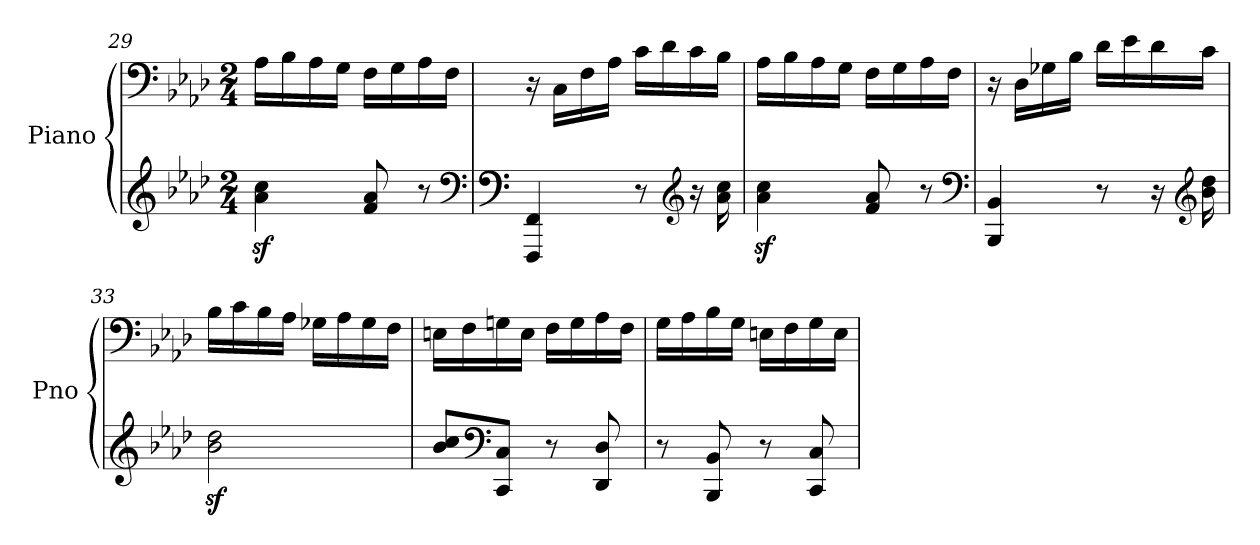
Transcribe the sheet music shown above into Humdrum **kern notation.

**kern	**kern
*part1	*part1
*staff2	*staff1
*I"Piano	*
*I'Pno	*
*clefG2	*clefF4
*k[b-e-a-d-]	*k[b-e-a-d-]
*A-:	*A-:
*M2/4	*M2/4
=29	=29
4a-\z< 4cc\z<	16A-\LL
.	16B-\
.	16A-\
.	16G\JJ
8f/ 8a-/	16F\LL
.	16G\
8r	16A-\
.	16F\JJ
*clefF4	*
!!LO:PB:g=z
=30	=30
*clefF4	*
4FFF/ 4FF/	16r
.	16C\LL
.	16F\
.	16A-\JJ
8r	16c\LL
.	16d-\
*clefG2	*
16r	16c\
16a-\ 16cc\	16B-\JJ
=31	=31
4a-\z< 4cc\z<	16A-\LL
.	16B-\
.	16A-\
.	16G\JJ
8f/ 8a-/	16F\LL
.	16G\
8r	16A-\
.	16F\JJ
*clefF4	*
=32	=32
4BBB-/ 4BB-/	16r
.	16D-\LL
.	16G-X\
.	16B-\JJ
8r	16d-\LL
.	16e-\
16r	16d-\
*clefG2	*
16b-\ 16dd-\	16c\JJ
=33	=33
2b-\z< 2dd-\z<	16B-\LL
.	16c\
.	16B-\
.	16A-\JJ
.	16G-X\LL
.	16A-\
.	16G-\
.	16F\JJ
=34	=34
8b-/ 8cc/L	16En\LL
.	16F\
*clefF4	*
8CC/ 8C/J	16Gn\
.	16E\JJ
8r	16F\LL
.	16G\
8DD-/ 8D-/	16A-\
.	16F\JJ
!!LO:LB:g=z
=35	=35
8r	16G\LL
.	16A-\
8BBB-/ 8BB-/	16B-\
.	16G\JJ
8r	16En\LL
.	16F\
8CC/ 8C/	16G\
.	16E\JJ
=	=
*-	*-
